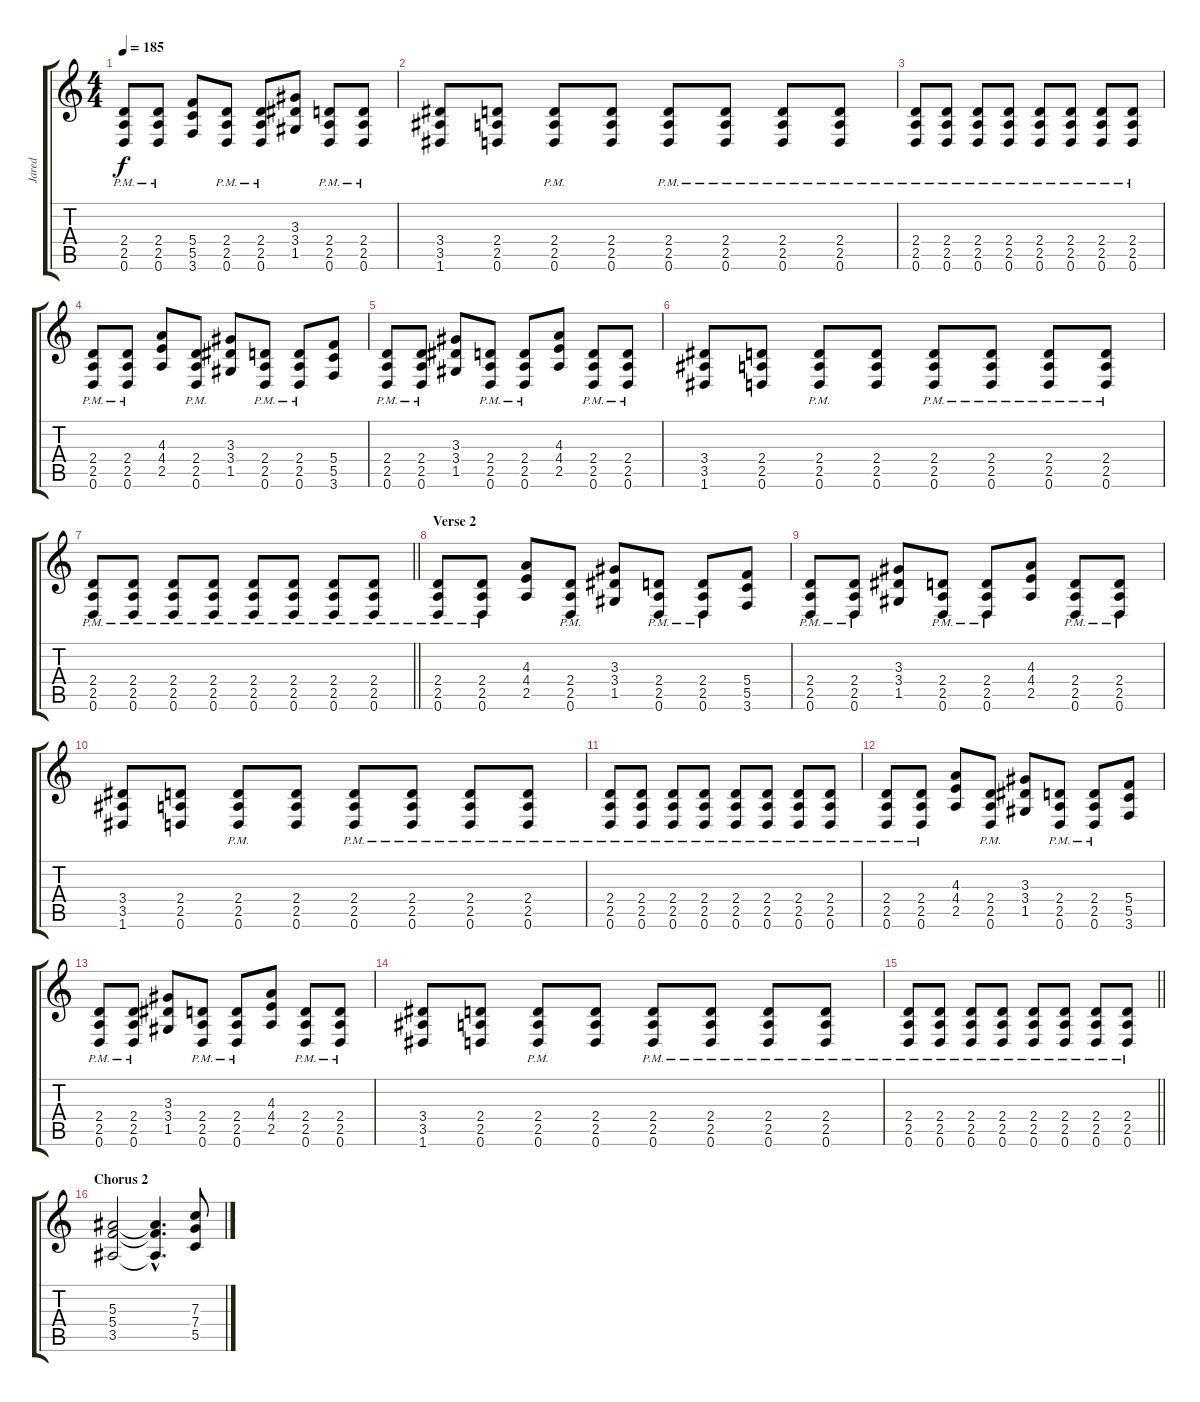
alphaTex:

\track ("Jared" "Jared") {instrument overdrivenguitar}
\staff {score tabs}
\tuning (D4 A3 F3 C3 G2 D2) {hide}
\ts (4 4)
\tempo 185
\clef g2
\ks c
(2.4{pm} 2.5{pm} 0.6{pm}).8{dy f} (2.4{pm} 2.5{pm} 0.6{pm}).8 (5.4 5.5 3.6).8 (2.4{pm} 2.5{pm} 0.6{pm}).8 (2.4{pm} 2.5{pm} 0.6{pm}).8 (3.3 3.4 1.5).8 (2.4{pm} 2.5{pm} 0.6{pm}).8 (2.4{pm} 2.5{pm} 0.6{pm}).8 |
(3.4 3.5 1.6).8 (2.4 2.5 0.6).8 (2.4{pm} 2.5{pm} 0.6{pm}).8 (2.4 2.5 0.6).8 (2.4{pm} 2.5{pm} 0.6{pm}).8 (2.4 2.5 0.6{pm}).8 (2.4 2.5 0.6{pm}).8 (2.4 2.5 0.6{pm}).8 |
(2.4{pm} 2.5{pm} 0.6{pm}).8 (2.4{pm} 2.5{pm} 0.6{pm}).8 (2.4{pm} 2.5{pm} 0.6{pm}).8 (2.4{pm} 2.5{pm} 0.6{pm}).8 (2.4{pm} 2.5{pm} 0.6{pm}).8 (2.4{pm} 2.5{pm} 0.6{pm}).8 (2.4{pm} 2.5{pm} 0.6{pm}).8 (2.4{pm} 2.5{pm} 0.6{pm}).8 |
(2.4{pm} 2.5{pm} 0.6{pm}).8 (2.4{pm} 2.5{pm} 0.6{pm}).8 (4.3 4.4 2.5).8 (2.4{pm} 2.5{pm} 0.6{pm}).8 (3.3 3.4 1.5).8 (2.4{pm} 2.5{pm} 0.6{pm}).8 (2.4{pm} 2.5{pm} 0.6{pm}).8 (5.4 5.5 3.6).8 |
(2.4{pm} 2.5{pm} 0.6{pm}).8 (2.4{pm} 2.5{pm} 0.6{pm}).8 (3.3 3.4 1.5).8 (2.4{pm} 2.5{pm} 0.6{pm}).8 (2.4{pm} 2.5{pm} 0.6{pm}).8 (4.3 4.4 2.5).8 (2.4{pm} 2.5{pm} 0.6{pm}).8 (2.4{pm} 2.5{pm} 0.6{pm}).8 |
(3.4 3.5 1.6).8 (2.4 2.5 0.6).8 (2.4{pm} 2.5{pm} 0.6{pm}).8 (2.4 2.5 0.6).8 (2.4{pm} 2.5{pm} 0.6{pm}).8 (2.4 2.5 0.6{pm}).8 (2.4 2.5 0.6{pm}).8 (2.4 2.5 0.6{pm}).8 |
\barLineRight lightlight
(2.4{pm} 2.5{pm} 0.6{pm}).8 (2.4{pm} 2.5{pm} 0.6{pm}).8 (2.4{pm} 2.5{pm} 0.6{pm}).8 (2.4{pm} 2.5{pm} 0.6{pm}).8 (2.4{pm} 2.5{pm} 0.6{pm}).8 (2.4{pm} 2.5{pm} 0.6{pm}).8 (2.4{pm} 2.5{pm} 0.6{pm}).8 (2.4{pm} 2.5{pm} 0.6{pm}).8 |
\section ("" "Verse 2")
(2.4{pm} 2.5{pm} 0.6{pm}).8 (2.4{pm} 2.5{pm} 0.6{pm}).8 (4.3 4.4 2.5).8 (2.4{pm} 2.5{pm} 0.6{pm}).8 (3.3 3.4 1.5).8 (2.4{pm} 2.5{pm} 0.6{pm}).8 (2.4{pm} 2.5{pm} 0.6{pm}).8 (5.4 5.5 3.6).8 |
(2.4{pm} 2.5{pm} 0.6{pm}).8 (2.4{pm} 2.5{pm} 0.6{pm}).8 (3.3 3.4 1.5).8 (2.4{pm} 2.5{pm} 0.6{pm}).8 (2.4{pm} 2.5{pm} 0.6{pm}).8 (4.3 4.4 2.5).8 (2.4{pm} 2.5{pm} 0.6{pm}).8 (2.4{pm} 2.5{pm} 0.6{pm}).8 |
(3.4 3.5 1.6).8 (2.4 2.5 0.6).8 (2.4{pm} 2.5{pm} 0.6{pm}).8 (2.4 2.5 0.6).8 (2.4{pm} 2.5{pm} 0.6{pm}).8 (2.4 2.5 0.6{pm}).8 (2.4 2.5 0.6{pm}).8 (2.4 2.5 0.6{pm}).8 |
(2.4{pm} 2.5{pm} 0.6{pm}).8 (2.4{pm} 2.5{pm} 0.6{pm}).8 (2.4{pm} 2.5{pm} 0.6{pm}).8 (2.4{pm} 2.5{pm} 0.6{pm}).8 (2.4{pm} 2.5{pm} 0.6{pm}).8 (2.4{pm} 2.5{pm} 0.6{pm}).8 (2.4{pm} 2.5{pm} 0.6{pm}).8 (2.4{pm} 2.5{pm} 0.6{pm}).8 |
(2.4{pm} 2.5{pm} 0.6{pm}).8 (2.4{pm} 2.5{pm} 0.6{pm}).8 (4.3 4.4 2.5).8 (2.4{pm} 2.5{pm} 0.6{pm}).8 (3.3 3.4 1.5).8 (2.4{pm} 2.5{pm} 0.6{pm}).8 (2.4{pm} 2.5{pm} 0.6{pm}).8 (5.4 5.5 3.6).8 |
(2.4{pm} 2.5{pm} 0.6{pm}).8 (2.4{pm} 2.5{pm} 0.6{pm}).8 (3.3 3.4 1.5).8 (2.4{pm} 2.5{pm} 0.6{pm}).8 (2.4{pm} 2.5{pm} 0.6{pm}).8 (4.3 4.4 2.5).8 (2.4{pm} 2.5{pm} 0.6{pm}).8 (2.4{pm} 2.5{pm} 0.6{pm}).8 |
(3.4 3.5 1.6).8 (2.4 2.5 0.6).8 (2.4{pm} 2.5{pm} 0.6{pm}).8 (2.4 2.5 0.6).8 (2.4{pm} 2.5{pm} 0.6{pm}).8 (2.4 2.5 0.6{pm}).8 (2.4 2.5 0.6{pm}).8 (2.4 2.5 0.6{pm}).8 |
\barLineRight lightlight
(2.4{pm} 2.5{pm} 0.6{pm}).8 (2.4{pm} 2.5{pm} 0.6{pm}).8 (2.4{pm} 2.5{pm} 0.6{pm}).8 (2.4{pm} 2.5{pm} 0.6{pm}).8 (2.4{pm} 2.5{pm} 0.6{pm}).8 (2.4{pm} 2.5{pm} 0.6{pm}).8 (2.4{pm} 2.5{pm} 0.6{pm}).8 (2.4{pm} 2.5{pm} 0.6{pm}).8 |
\section ("" "Chorus 2")
(5.3 5.4 3.5).2 (5.3{hac t} 5.4{hac t} 3.5{hac t}).4{d} (7.3 7.4 5.5).8
